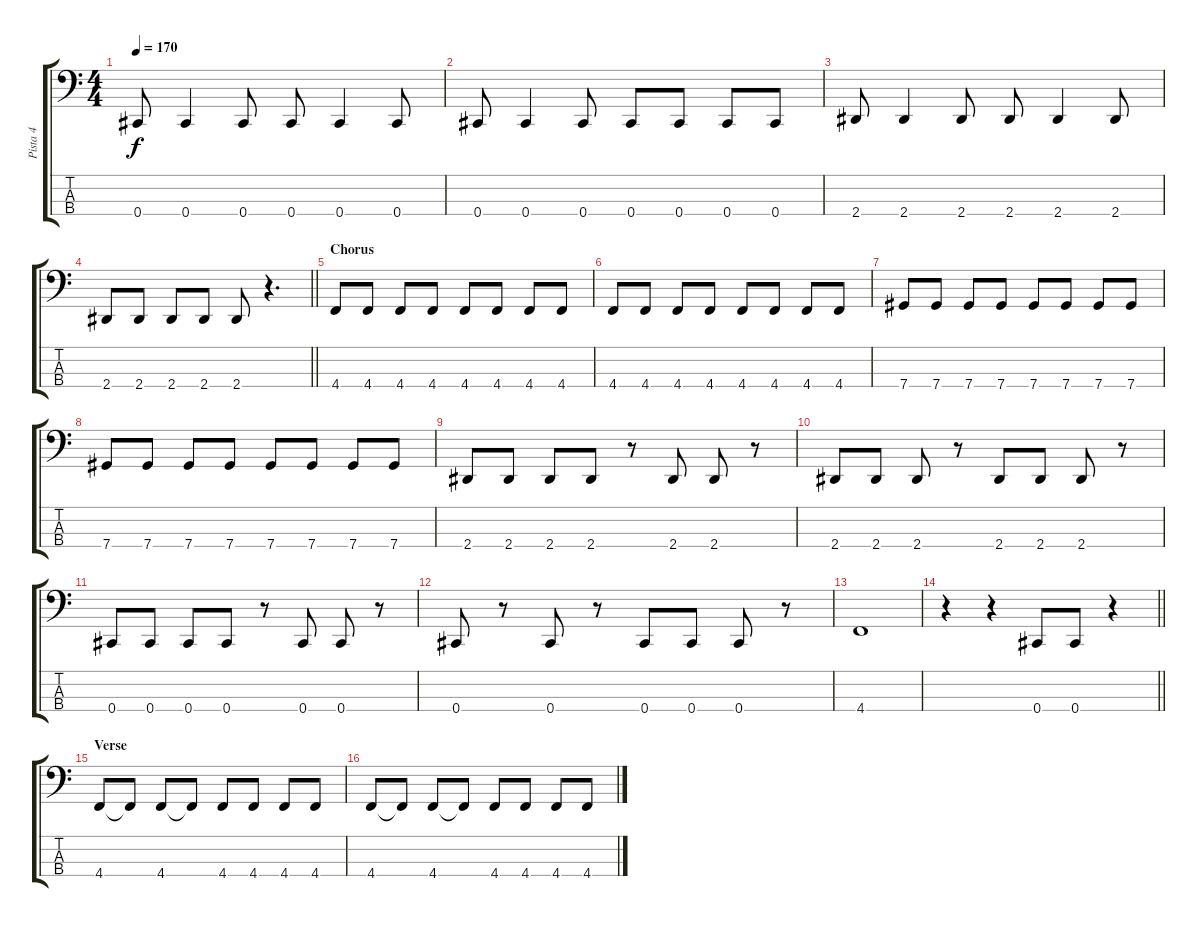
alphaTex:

\track ("Pista 4" "Pista 4") {instrument electricbasspick}
\staff {score tabs}
\tuning (Gb2 Db2 Ab1 Db1) {hide}
\ts (4 4)
\tempo 170
\clef f4
\ks c
0.4.8{dy f} 0.4.4 0.4.8 0.4.8 0.4.4 0.4.8 |
0.4.8 0.4.4 0.4.8 0.4.8 0.4.8 0.4.8 0.4.8 |
2.4.8 2.4.4 2.4.8 2.4.8 2.4.4 2.4.8 |
\barLineRight lightlight
2.4.8 2.4.8 2.4.8 2.4.8 2.4.8 r.4{d} |
\section ("" "Chorus")
4.4.8 4.4.8 4.4.8 4.4.8 4.4.8 4.4.8 4.4.8 4.4.8 |
4.4.8 4.4.8 4.4.8 4.4.8 4.4.8 4.4.8 4.4.8 4.4.8 |
7.4.8 7.4.8 7.4.8 7.4.8 7.4.8 7.4.8 7.4.8 7.4.8 |
7.4.8 7.4.8 7.4.8 7.4.8 7.4.8 7.4.8 7.4.8 7.4.8 |
2.4.8 2.4.8 2.4.8 2.4.8 r.8 2.4.8 2.4.8 r.8 |
2.4.8 2.4.8 2.4.8 r.8 2.4.8 2.4.8 2.4.8 r.8 |
0.4.8 0.4.8 0.4.8 0.4.8 r.8 0.4.8 0.4.8 r.8 |
0.4.8 r.8 0.4.8 r.8 0.4.8 0.4.8 0.4.8 r.8 |
4.4.1 |
\barLineRight lightlight
r.4 r.4 0.4.8 0.4.8 r.4 |
\section ("" "Verse")
4.4.8 4.4{t}.8 4.4.8 4.4{t}.8 4.4.8 4.4.8 4.4.8 4.4.8 |
4.4.8 4.4{t}.8 4.4.8 4.4{t}.8 4.4.8 4.4.8 4.4.8 4.4.8
